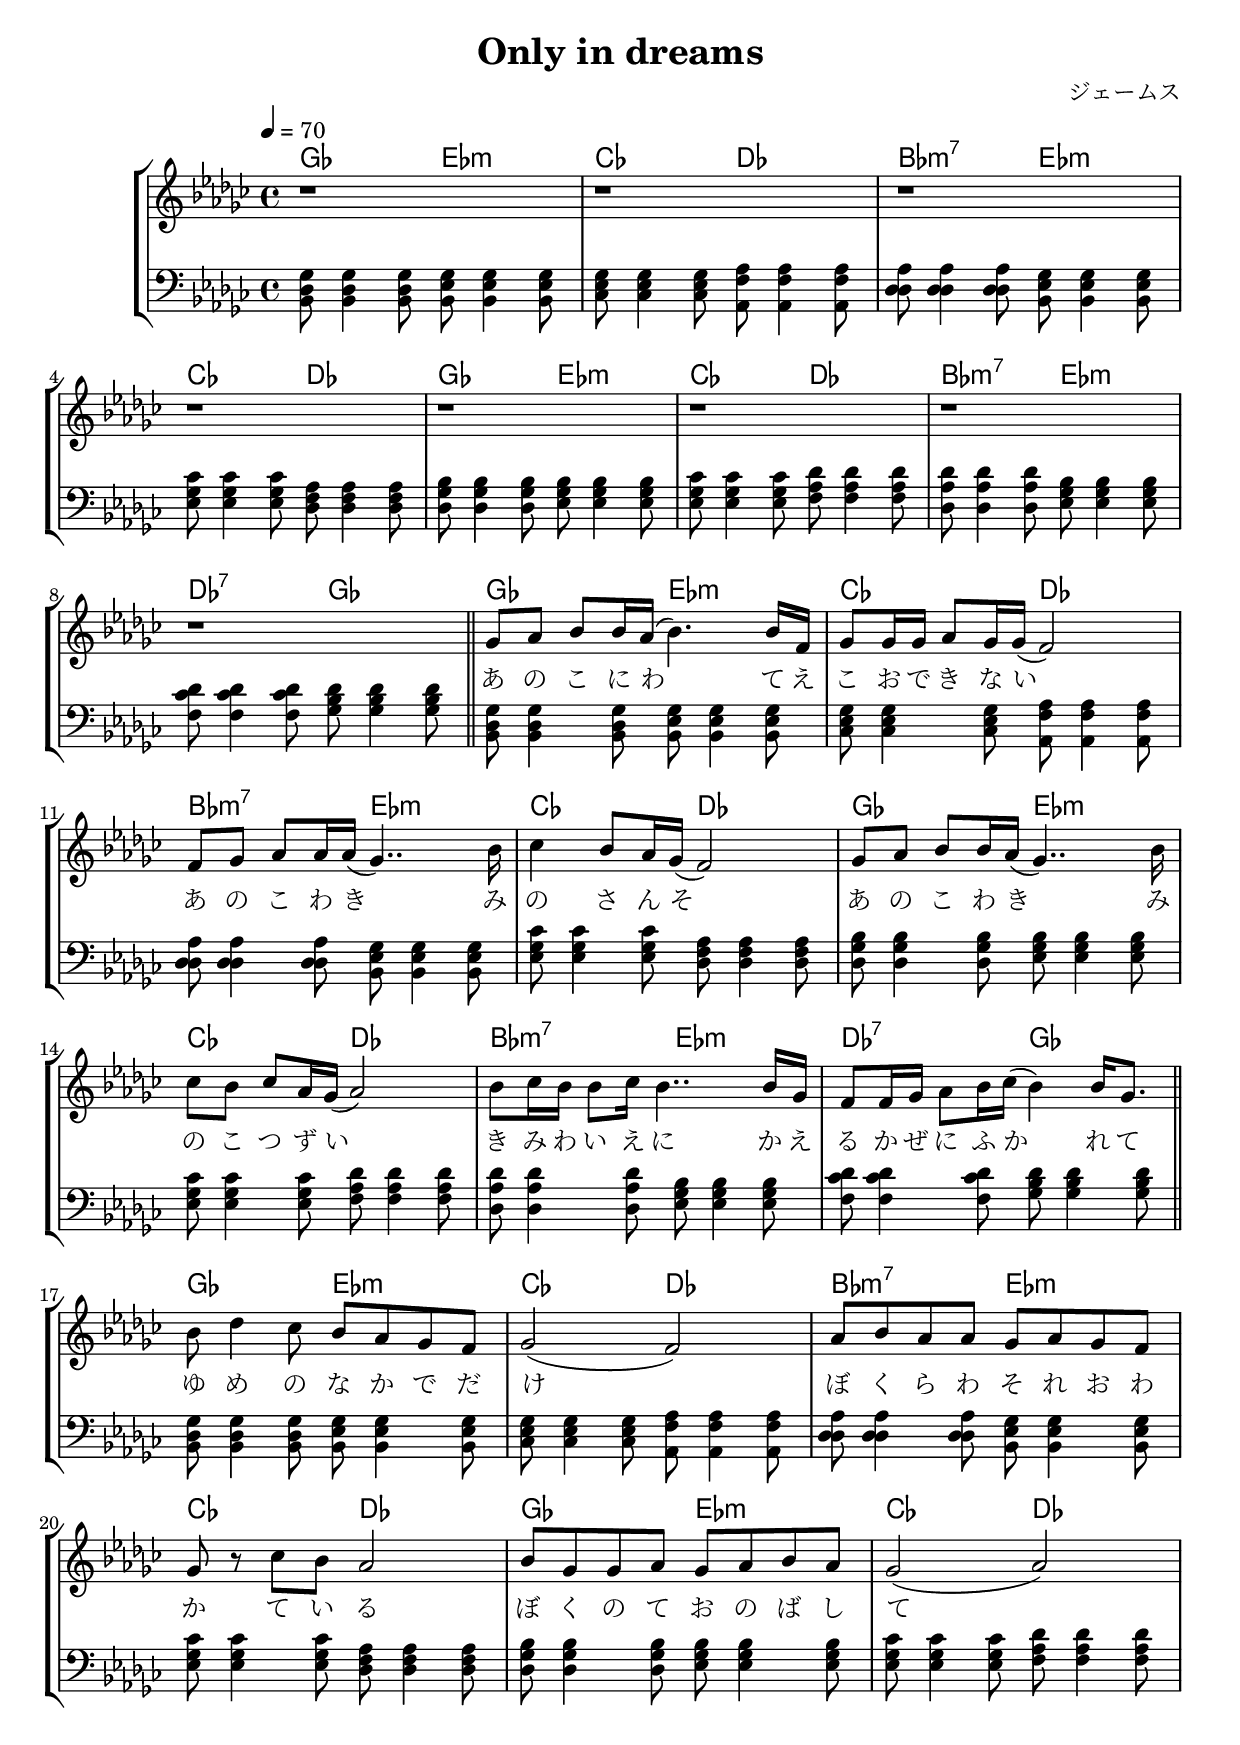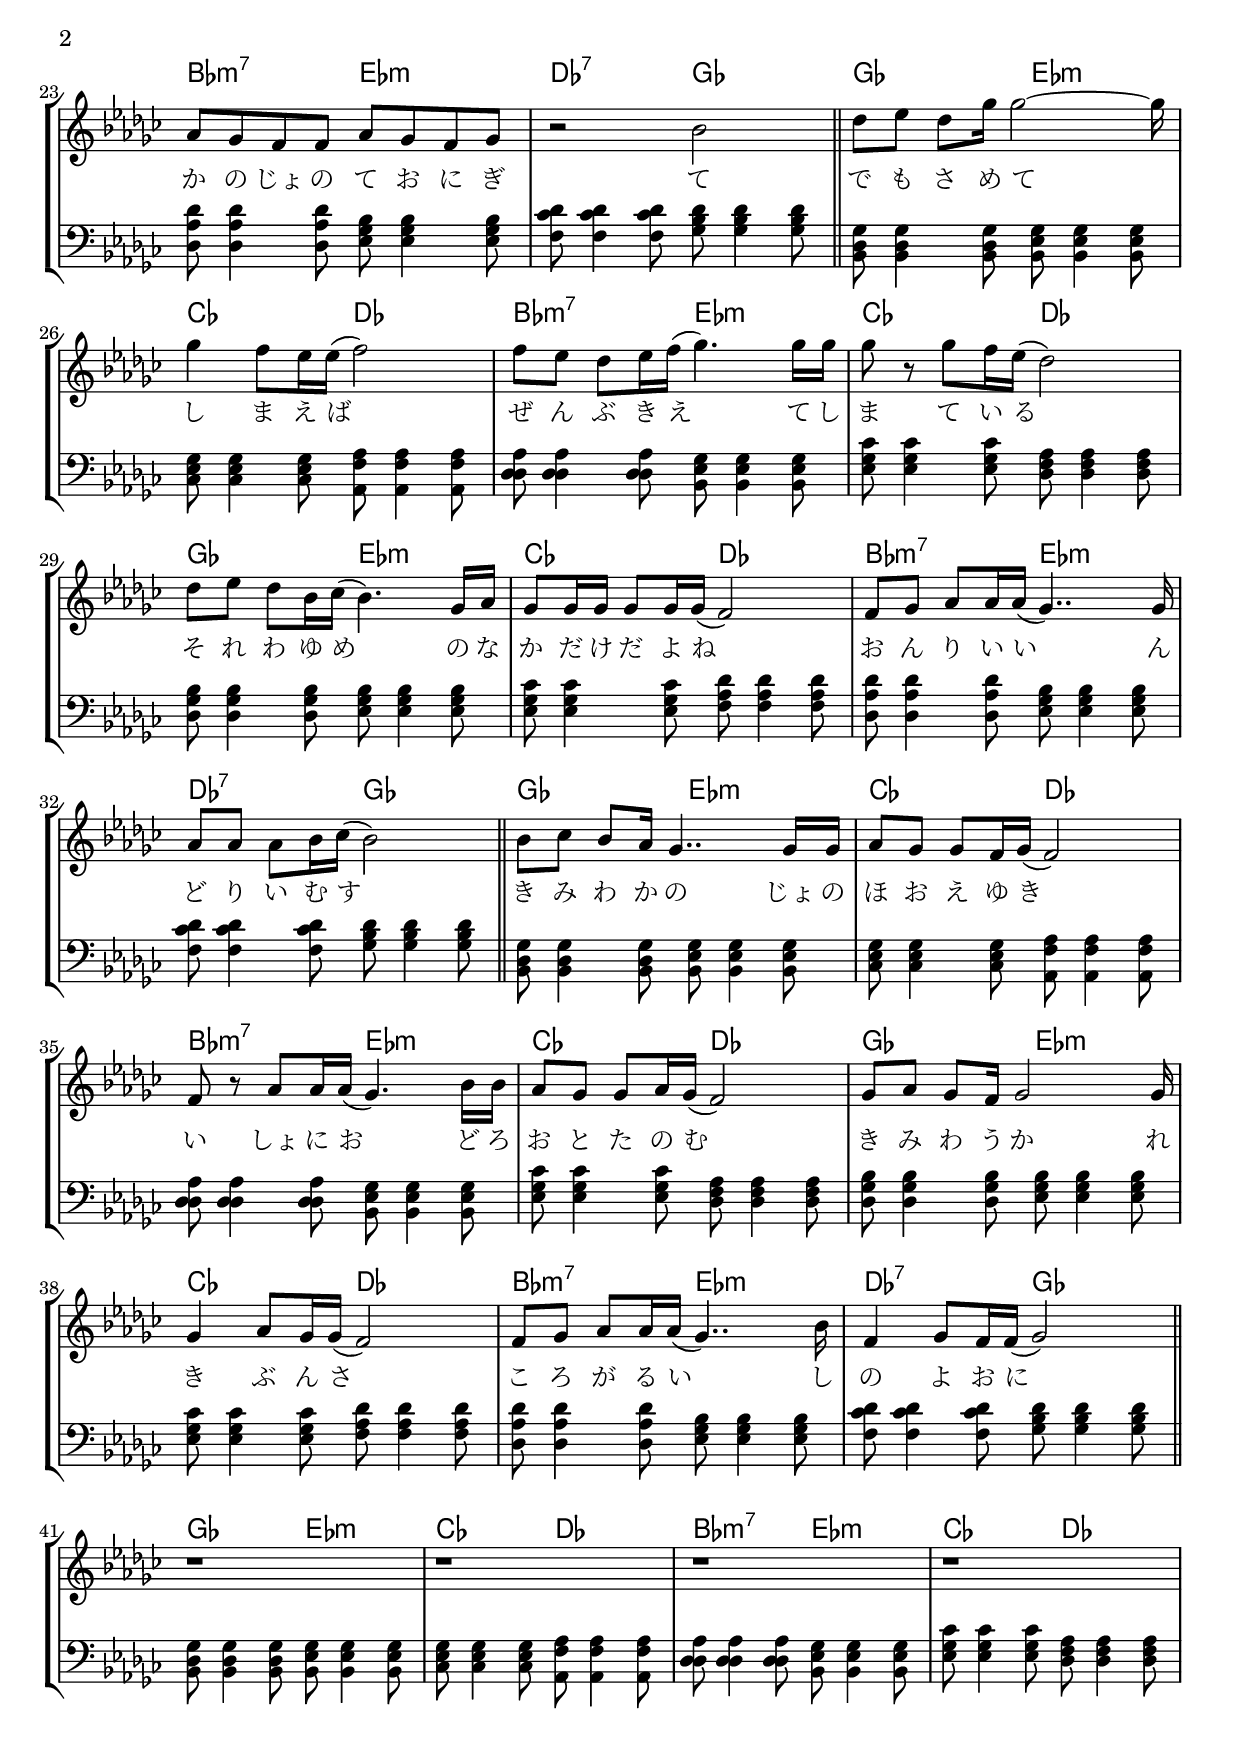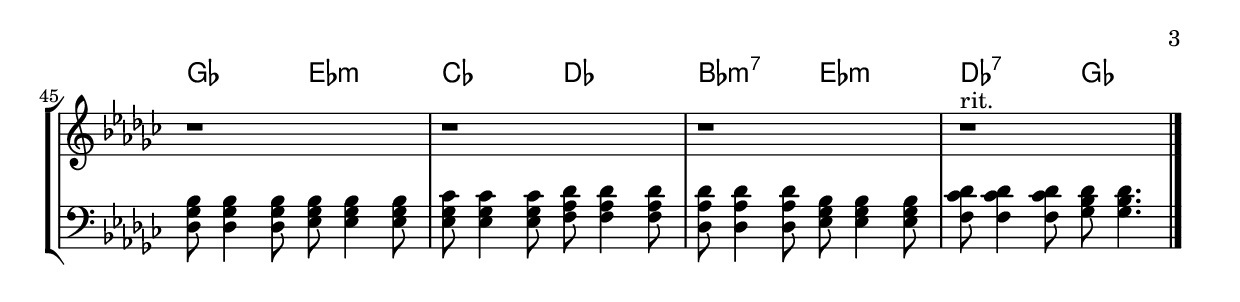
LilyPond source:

\version "2.12.1"

\header {
	title = \markup {"Only in dreams"}
	composer = \markup \center-column {ジェームス}
}

harmony = \chordmode {
	ges2 es:m ces des bes:min7 es:m ces des ges es:m ces des bes:min7 es:m des:7 ges 

	ges es:m ces des bes:min7 es:m ces des ges es:m ces des bes:min7 es:m des:7 ges 

	ges es:m ces des bes:min7 es:m ces des ges es:m ces des bes:min7 es:m des:7 ges 

	ges es:m ces des bes:min7 es:m ces des ges es:m ces des bes:min7 es:m des:7 ges 

	ges es:m ces des bes:min7 es:m ces des ges es:m ces des bes:min7 es:m des:7 ges 

	ges es:m ces des bes:min7 es:m ces des ges es:m ces des bes:min7 es:m des:7 ges 
}

melody = {
	\key ges \major
	\tempo 4 = 70
	r1 | r1 | r1 | r1 | r1 | r1 | r1 | r1   
	\set Staff.midiInstrument = #"mmi0.42"
	 ges'8  as'8  bes'8  bes'16  as'16  (bes'4.)  bes'16  f'16 
	ges'8  ges'16  ges'16  as'8  ges'16  ges'16  (f'2) 
	f'8  ges'8  as'8  as'16  as'16  (ges'4..)  bes'16 
	ces''4  bes'8  as'16  ges'16  (f'2) 
	ges'8  as'8  bes'8  bes'16  as'16  (ges'4..)  bes'16 
	ces''8  bes'8  ces''8  as'16  ges'16  (as'2) 
	bes'8  ces''16  bes'16  bes'8  ces''16  bes'4..  bes'16  ges'16 
	f'8  f'16  ges'16  as'8  bes'16  ces''16  (bes'4)  bes'16  ges'8.
	\set Staff.midiInstrument = #"mmi0.42"
	 bes'8  des''4  ces''8  bes'8  as'8  ges'8  f'8 
	ges'2  (f'2) 
	as'8  bes'8  as'8  as'8  ges'8  as'8  ges'8  f'8 
	ges'8  r8  ces''8  bes'8  as'2 
	bes'8  ges'8  ges'8  as'8  ges'8  as'8  bes'8  as'8 
	ges'2  (as'2) 
	as'8  ges'8  f'8  f'8  as'8  ges'8  f'8  ges'8 
	r2  bes'2
	\set Staff.midiInstrument = #"mmi0.42"
	 des''8  es''8  des''8  ges''16  ges''2~ges''16 
	ges''4  f''8  es''16  es''16  (f''2) 
	f''8  es''8  des''8  es''16  f''16  (ges''4.)  ges''16  ges''16 
	ges''8  r8  ges''8  f''16  es''16  (des''2) 
	des''8  es''8  des''8  bes'16  ces''16  (bes'4.)  ges'16  as'16 
	ges'8  ges'16  ges'16  ges'8  ges'16  ges'16  (f'2) 
	f'8  ges'8  as'8  as'16  as'16  (ges'4..)  ges'16 
	as'8  as'8  as'8  bes'16  ces''16  (bes'2)
	\set Staff.midiInstrument = #"mmi0.42"
	 bes'8  ces''8  bes'8  as'16  ges'4..  ges'16  ges'16 
	as'8  ges'8  ges'8  f'16  ges'16  (f'2) 
	f'8  r8  as'8  as'16  as'16  (ges'4.)  bes'16  bes'16 
	as'8  ges'8  ges'8  as'16  ges'16  (f'2) 
	ges'8  as'8  ges'8  f'16  ges'2  ges'16 
	ges'4  as'8  ges'16  ges'16  (f'2) 
	f'8  ges'8  as'8  as'16  as'16  (ges'4..)  bes'16 
	f'4  ges'8  f'16  f'16  (ges'2)
	r1 | r1 | r1 | r1 | r1 | r1 | r1 | r1^"rit." \bar "|."
}

words = \lyricmode {
	
	あ  の  こ  に  わ  て  え  こ  お  で  き  な  い  あ  の  こ  わ  き  み  の  さ  ん  そ  あ  の  こ  わ  き  み  の  こ  つ  ず  い  き  み  わ  い  え  に  か  え  る  か  ぜ  に  ふ  か  れ  て  
	ゆ  め  の  な  か  で  だ  け  ぼ  く  ら  わ  そ  れ  お  わ  か  て  い  る  ぼ  く  の  て  お  の  ば  し  て  か  の  じょ  の  て  お  に  ぎ  て  
	で  も  さ  め  て  し  ま  え  ば  ぜ  ん  ぶ  き  え  て  し  ま  て  い  る  そ  れ  わ  ゆ  め  の  な  か  だ  け  だ  よ  ね  お  ん  り  い  い  ん  ど  り  い  む  す  
	き  み  わ  か  の  じょ  の  ほ  お  え  ゆ  き  い  しょ  に  お  ど  ろ  お  と  た  の  む  き  み  わ  う  か  れ  き  ぶ  ん  さ  こ  ろ  が  る  い  し  の  よ  お  に  
	
}

tempochange = {
	\tempo 4 = 70
	r1 | r1 | r1 | r1 | r1 | r1 | r1 | r1 \bar "||"
	\tempo 4 = 70
	r1 | r1 | r1 | r1 | r1 | r1 | r1 | r1 \bar "||"
	\tempo 4 = 70
	r1 | r1 | r1 | r1 | r1 | r1 | r1 | r1 \bar "||"
	\tempo 4 = 70
	r1 | r1 | r1 | r1 | r1 | r1 | r1 | r1 \bar "||"
	\tempo 4 = 70
	r1 | r1 | r1 | r1 | r1 | r1 | r1 | r1 \bar "||"
	\tempo 4 = 70
	r1 | r1 | r1 | r1 | r1 | r1 | r1 | \tempo 4 = 52 r2 \tempo 4 = 46 r2 \bar "|."
}

mainacc = {
	\clef bass
	\set Staff.midiInstrument = #"Electric Bass (finger)"
	\key ges \major
	\tempo 4 = 70
	<bes, des ges>8 <bes, des ges>4 <bes, des ges>8
	<bes, es ges>8 <bes, es ges>4 <bes, es ges>8
	<ces es ges>8 <ces es ges>4 <ces es ges>8
	<as, f as>8 <as, f as>4 <as, f as>8
	<des des as>8 <des des as>4 <des des as>8
	<bes, es ges>8 <bes, es ges>4 <bes, es ges>8
	<es ges ces'>8 <es ges ces'>4 <es ges ces'>8
	<des f as>8 <des f as>4 <des f as>8
	<des ges bes>8 <des ges bes>4 <des ges bes>8
	<es ges bes>8 <es ges bes>4 <es ges bes>8
	<es ges ces'>8 <es ges ces'>4 <es ges ces'>8
	<f as des'>8 <f as des'>4 <f as des'>8
	<des as des'>8 <des as des'>4 <des as des'>8
	<es ges bes>8 <es ges bes>4 <es ges bes>8
	<f ces' des'>8 <f ces' des'>4 <f ces' des'>8
	<ges bes des'>8 <ges bes des'>4 <ges bes des'>8
	\bar "||"

	\set Staff.midiInstrument = #"Electric Bass (finger)"
	<bes, des ges>8 <bes, des ges>4 <bes, des ges>8
	<bes, es ges>8 <bes, es ges>4 <bes, es ges>8
	<ces es ges>8 <ces es ges>4 <ces es ges>8
	<as, f as>8 <as, f as>4 <as, f as>8
	<des des as>8 <des des as>4 <des des as>8
	<bes, es ges>8 <bes, es ges>4 <bes, es ges>8
	<es ges ces'>8 <es ges ces'>4 <es ges ces'>8
	<des f as>8 <des f as>4 <des f as>8
	<des ges bes>8 <des ges bes>4 <des ges bes>8
	<es ges bes>8 <es ges bes>4 <es ges bes>8
	<es ges ces'>8 <es ges ces'>4 <es ges ces'>8
	<f as des'>8 <f as des'>4 <f as des'>8
	<des as des'>8 <des as des'>4 <des as des'>8
	<es ges bes>8 <es ges bes>4 <es ges bes>8
	<f ces' des'>8 <f ces' des'>4 <f ces' des'>8
	<ges bes des'>8 <ges bes des'>4 <ges bes des'>8
	\bar "||"

	\set Staff.midiInstrument = #"Electric Bass (finger)"
	<bes, des ges>8 <bes, des ges>4 <bes, des ges>8
	<bes, es ges>8 <bes, es ges>4 <bes, es ges>8
	<ces es ges>8 <ces es ges>4 <ces es ges>8
	<as, f as>8 <as, f as>4 <as, f as>8
	<des des as>8 <des des as>4 <des des as>8
	<bes, es ges>8 <bes, es ges>4 <bes, es ges>8
	<es ges ces'>8 <es ges ces'>4 <es ges ces'>8
	<des f as>8 <des f as>4 <des f as>8
	<des ges bes>8 <des ges bes>4 <des ges bes>8
	<es ges bes>8 <es ges bes>4 <es ges bes>8
	<es ges ces'>8 <es ges ces'>4 <es ges ces'>8
	<f as des'>8 <f as des'>4 <f as des'>8
	<des as des'>8 <des as des'>4 <des as des'>8
	<es ges bes>8 <es ges bes>4 <es ges bes>8
	<f ces' des'>8 <f ces' des'>4 <f ces' des'>8
	<ges bes des'>8 <ges bes des'>4 <ges bes des'>8
	\bar "||"

	\set Staff.midiInstrument = #"Distorted Guitar"
	<bes, des ges>8 <bes, des ges>4 <bes, des ges>8
	<bes, es ges>8 <bes, es ges>4 <bes, es ges>8
	<ces es ges>8 <ces es ges>4 <ces es ges>8
	<as, f as>8 <as, f as>4 <as, f as>8
	<des des as>8 <des des as>4 <des des as>8
	<bes, es ges>8 <bes, es ges>4 <bes, es ges>8
	<es ges ces'>8 <es ges ces'>4 <es ges ces'>8
	<des f as>8 <des f as>4 <des f as>8
	<des ges bes>8 <des ges bes>4 <des ges bes>8
	<es ges bes>8 <es ges bes>4 <es ges bes>8
	<es ges ces'>8 <es ges ces'>4 <es ges ces'>8
	<f as des'>8 <f as des'>4 <f as des'>8
	<des as des'>8 <des as des'>4 <des as des'>8
	<es ges bes>8 <es ges bes>4 <es ges bes>8
	<f ces' des'>8 <f ces' des'>4 <f ces' des'>8
	<ges bes des'>8 <ges bes des'>4 <ges bes des'>8
	\bar "||"

	\set Staff.midiInstrument = #"Electric Bass (pick)"
	<bes, des ges>8 <bes, des ges>4 <bes, des ges>8
	<bes, es ges>8 <bes, es ges>4 <bes, es ges>8
	<ces es ges>8 <ces es ges>4 <ces es ges>8
	<as, f as>8 <as, f as>4 <as, f as>8
	<des des as>8 <des des as>4 <des des as>8
	<bes, es ges>8 <bes, es ges>4 <bes, es ges>8
	<es ges ces'>8 <es ges ces'>4 <es ges ces'>8
	<des f as>8 <des f as>4 <des f as>8
	<des ges bes>8 <des ges bes>4 <des ges bes>8
	<es ges bes>8 <es ges bes>4 <es ges bes>8
	<es ges ces'>8 <es ges ces'>4 <es ges ces'>8
	<f as des'>8 <f as des'>4 <f as des'>8
	<des as des'>8 <des as des'>4 <des as des'>8
	<es ges bes>8 <es ges bes>4 <es ges bes>8
	<f ces' des'>8 <f ces' des'>4 <f ces' des'>8
	<ges bes des'>8 <ges bes des'>4 <ges bes des'>8
	\bar "||"

	\set Staff.midiInstrument = #"Electric Bass (finger)"
	<bes, des ges>8 <bes, des ges>4 <bes, des ges>8
	<bes, es ges>8 <bes, es ges>4 <bes, es ges>8
	<ces es ges>8 <ces es ges>4 <ces es ges>8
	<as, f as>8 <as, f as>4 <as, f as>8
	<des des as>8 <des des as>4 <des des as>8
	<bes, es ges>8 <bes, es ges>4 <bes, es ges>8
	<es ges ces'>8 <es ges ces'>4 <es ges ces'>8
	<des f as>8 <des f as>4 <des f as>8
	<des ges bes>8 <des ges bes>4 <des ges bes>8
	<es ges bes>8 <es ges bes>4 <es ges bes>8
	<es ges ces'>8 <es ges ces'>4 <es ges ces'>8
	<f as des'>8 <f as des'>4 <f as des'>8
	<des as des'>8 <des as des'>4 <des as des'>8
	<es ges bes>8 <es ges bes>4 <es ges bes>8
	<f ces' des'>8 <f ces' des'>4 <f ces' des'>8
	<ges bes des'>8 <ges bes des'>4.
	\bar "|."
}

subacc = {
	\clef bass
	\set Staff.midiInstrument = #"Acoustic grand"
	\key ges \major
	\tempo 4 = 70
	r2
	r2
	r2
	r2
	r2
	r2
	r2
	r2
	r2
	r2
	r2
	r2
	r2
	r2
	r2
	r2
	\bar "||"

	\set Staff.midiInstrument = #"Acoustic grand"
	r2
	r2
	r2
	r2
	r2
	r2
	r2
	r2
	r2
	r2
	r2
	r2
	r2
	r2
	r2
	r2
	\bar "||"

	\set Staff.midiInstrument = #"Acoustic grand"
	r2
	r2
	r2
	r2
	r2
	r2
	r2
	r2
	r2
	r2
	r2
	r2
	r2
	r2
	r2
	r2
	\bar "||"

	\set Staff.midiInstrument = #"Overdriven Guitar"
	ges,8 ges des ges
	es,8 ges es ges
	es,8 ges es ges
	des,8 as f as
	bes,8 as des as
	es,8 ges es ges
	ces8 ces' ges ces'
	des8 as f as
	ges,8 bes ges bes
	es,8 bes ges bes
	es,8 ces' ges ces'
	des,8 des' as des'
	bes,8 des' as des'
	es,8 bes ges bes
	des,8 des' ces' des'
	ges,8 des' bes des'
	\bar "||"

	\set Staff.midiInstrument = #"Acoustic grand"
	r2
	r2
	r2
	r2
	r2
	r2
	r2
	r2
	r2
	r2
	r2
	r2
	r2
	r2
	r2
	r2
	\bar "||"

	\set Staff.midiInstrument = #"Acoustic grand"
	r2
	r2
	r2
	r2
	r2
	r2
	r2
	r2
	r2
	r2
	r2
	r2
	r2
	r2
	r2
	r2
	\bar "|."
}

percA = {
	\drummode {
	r1 |r1 |r1 |r1 |r1 |r1 |r1 |r1 \bar "||"
	r1 |r1 |r1 |r1 |r1 |r1 |r1 |r1 \bar "||"
	cymr4 cymr4 cymr4 cymr4  |cymr4 cymr8 cymr16 cymr16 cymr4 cymr4  |cymr4 cymr4 cymr4 cymr4  |cymr4 cymr2.  |cymr4 cymr4 cymr4 cymr4  |cymr4 cymr8 cymr16 cymr16 cymr4 cymr4  |cymr4 cymr4 cymr4 cymr4  |cymr4 cymr2.  \bar "||"
	r8 hh4 hh4 hh4 hh8  |r8 hh4 hh4 hh8 hh16 hh16 hh16 hh16  |r8 hh4 hh4 hh4 hh8  |r8 hh4 hh4 hh8 hh16 hh16 hh16 hh16  |r8 hh4 hh4 hh4 hh8  |r8 hh4 hh4 hh8 hh16 hh16 hh16 hh16  |r8 hh4 hh4 hh4 hh8  |r8 hh4 hh4 hh8 hh16 hh16 hh16 hh16  \bar "||"
	r1  |r1  |r1  |r1  |r1  |r1  |r1  |r2 r8 hho4 hho8  \bar "||"
	r1 |r1 |r1 |r1 |r1 |r1 |r1 |r1 \bar "|."
	}
}

percB = {
	\drummode {
	r1 |r1 |r1 |r1 |r1 |r1 |r1 |r1 \bar "||"
	r1 |r1 |r1 |r1 |r1 |r1 |r1 |r1 \bar "||"
	r2 sn2  |r2 sn2  |r2 sn2  |r8 sn8 sn2.  |r2 sn2  |r2 sn2  |r2 sn2  |r8 sn8 sn2.  \bar "||"
	r8 sn4 sn4 sn4 sn8  |r8 sn4 sn4 sn8 sn16 sn16 sn16 sn16  |r8 sn4 sn4 sn4 sn8  |r8 sn4 sn4 sn8 sn16 sn16 sn16 sn16  |r8 sn4 sn4 sn4 sn8  |r8 sn4 sn4 sn8 sn16 sn16 sn16 sn16  |r8 sn4 sn4 sn4 sn8  |r8 sn4 sn4 sn8 sn16 sn16 sn16 sn16  \bar "||"
	r4. hhp2 hhp8  |r4. hhp2 hhp8  |r4. hhp2 hhp8  |r4. hhp2 hhp8  |r4. hhp2 hhp8  |r4. hhp2 hhp8  |r4. hhp2 hhp8  |hhp4 hhp4 hhp4 hhp4  \bar "||"
	r1 |r1 |r1 |r1 |r1 |r1 |r1 |r1 \bar "|."
	}
}

percC = {
	\drummode {
	r1 |r1 |r1 |r1 |r1 |r1 |r1 |r1 \bar "||"
	r1 |r1 |r1 |r1 |r1 |r1 |r1 |r1 \bar "||"
	bd2. r8 bd8  |bd2. r8 bd8  |bd2. r8 bd8  |bd4. bd8 bd4. bd8  |bd2. r8 bd8  |bd2. r8 bd8  |bd2. r8 bd8  |bd2 r8 bd4.  \bar "||"
	bd16 bd4. r16 bd16 bd8. bd4  |r1  |bd16 bd4. r16 bd16 bd8. bd4  |r1  |bd16 bd4. r16 bd16 bd8. bd4  |r1  |bd16 bd4. r16 bd16 bd8. bd4  |r1  \bar "||"
	hh4 hh4 hh4 hh4  |hh4 hh4 hh4 hh4  |hh4 hh4 hh4 hh4  |hh4 hh4 hh4 hh4  |hh4 hh4 hh4 hh4  |hh4 hh4 hh4 hh4  |hh4 hh4 hh4 hh4  |r4. hh2 r8  \bar "||"
	r1 |r1 |r1 |r1 |r1 |r1 |r1 |r1 \bar "|."
	}
}

percD = {
	\drummode {
	r1 |r1 |r1 |r1 |r1 |r1 |r1 |r1 \bar "||"
	r1 |r1 |r1 |r1 |r1 |r1 |r1 |r1 \bar "||"
	r1 |r1 |r1 |r2 r8 tommh8 tommh4  |r1 |r1 |r1 |r8. tommh8. tommh2 r8  \bar "||"
	r2 r16 cymc16 cymc4.  |r4 cymc16 cymc2 cymc8.  |r2 r16 cymc16 cymc4.  |r4 cymc16 cymc2 cymc8.  |r2 r16 cymc16 cymc4.  |r4 cymc16 cymc2 cymc8.  |r2 r16 cymc16 cymc4.  |r4 cymc16 cymc2 cymc8.  \bar "||"
	bd2. r8 bd8  |bd8. bd8. bd2 bd8  |bd2. r8 bd8  |bd8. bd8. bd2 bd8  |bd2. r8 bd8  |bd8. bd8. bd2 bd8  |bd2. r8 bd8  |bd8. bd4. r16 bd4 bd8  \bar "||"
	r1 |r1 |r1 |r1 |r1 |r1 |r1 |r1 \bar "|."
	}
}

percE = {
	\drummode {
	r1 |r1 |r1 |r1 |r1 |r1 |r1 |r1 \bar "||"
	r1 |r1 |r1 |r1 |r1 |r1 |r1 |r1 \bar "||"
	r1 |r1 |r1 |r2. r8 toml8  |r1 |r1 |r1 |r2. toml8 toml8  \bar "||"
	r1  |tomfh16 tomfh2. r8.  |r1  |tomfh16 tomfh2. r8.  |r1  |tomfh16 tomfh2. r8.  |r1  |tomfh16 tomfh2. r8.  \bar "||"
	r1 | r1 | r1 | r1 | r1 | r1 | r1 | r1 \bar "||"
	r1 |r1 |r1 |r1 |r1 |r1 |r1 |r1 \bar "|."
	}
}

percF = {
	\drummode {
	r1 | r1 | r1 | r1 | r1 | r1 | r1 | r1 \bar "||"
	r1 | r1 | r1 | r1 | r1 | r1 | r1 | r1 \bar "||"
	r1 |r1 |r1 |r1 |r1 |r1 |r1 |hho1  \bar "||"
	r2 r8 rb4 rb8  |r1  |r2 r8 rb4 rb8  |r1  |r2 r8 rb4 rb8  |r1  |r2 r8 rb4 rb8  |r1  \bar "||"
	r1 | r1 | r1 | r1 | r1 | r1 | r1 | r1 \bar "||"
	r1 | r1 | r1 | r1 | r1 | r1 | r1 | r1 \bar "|."
	}
}

percG = {
	\drummode {
	r1 | r1 | r1 | r1 | r1 | r1 | r1 | r1 \bar "||"
	r1 | r1 | r1 | r1 | r1 | r1 | r1 | r1 \bar "||"
	r1 | r1 | r1 | r1 | r1 | r1 | r1 | r1 \bar "||"
	r4. hc16 hc2 r16  |r4 r16 hc8. hc16 hc4. r16  |r4. hc16 hc2 r16  |r4 r16 hc8. hc16 hc4. r16  |r4. hc16 hc2 r16  |r4 r16 hc8. hc16 hc4. r16  |r4. hc16 hc2 r16  |r4 r16 hc8. hc16 hc4. r16  \bar "||"
	r1 | r1 | r1 | r1 | r1 | r1 | r1 | r1 \bar "||"
	r1 | r1 | r1 | r1 | r1 | r1 | r1 | r1 \bar "|."
	}
}

percH = {
	\drummode {
	r1 | r1 | r1 | r1 | r1 | r1 | r1 | r1 \bar "||"
	r1 | r1 | r1 | r1 | r1 | r1 | r1 | r1 \bar "||"
	r1 | r1 | r1 | r1 | r1 | r1 | r1 | r1 \bar "||"
	r8. cymr16 cymr2 r16 cymr8.  |r16 cymr4 r16 cymr4 r16 cymr8 cymr8.  |r8. cymr16 cymr2 r16 cymr8.  |r16 cymr4 r16 cymr4 r16 cymr8 cymr8.  |r8. cymr16 cymr2 r16 cymr8.  |r16 cymr4 r16 cymr4 r16 cymr8 cymr8.  |r8. cymr16 cymr2 r16 cymr8.  |r16 cymr4 r16 cymr4 r16 cymr8 cymr8.  \bar "||"
	r1 | r1 | r1 | r1 | r1 | r1 | r1 | r1 \bar "||"
	r1 | r1 | r1 | r1 | r1 | r1 | r1 | r1 \bar "|."
	}
}

\score {
	<<
		\new StaffGroup <<
			\new ChordNames {\harmony}
			\new Voice = "melody" {\melody}
			\new Lyrics \lyricsto "melody" \words
			\new Staff = "mainacc" {\mainacc}
		>>
	>>
	\layout { }
}
